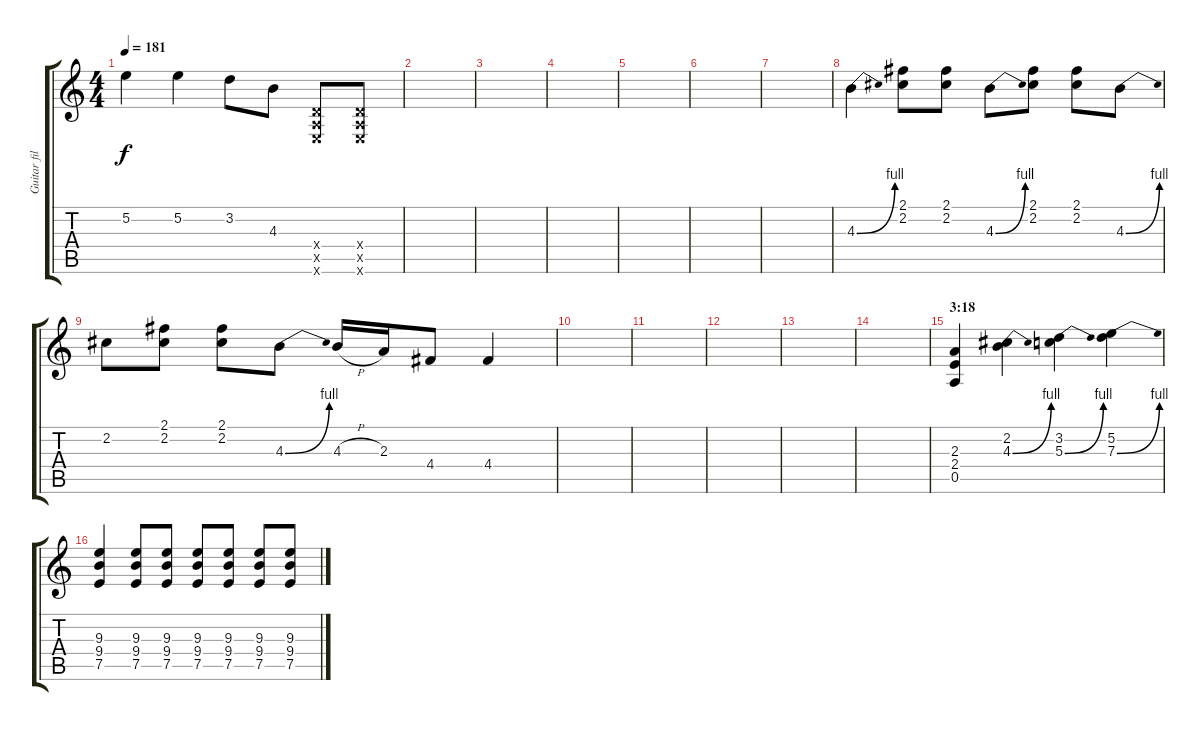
\track ("Guitar fills" "Guitar fil") {instrument distortionguitar}
\staff {score tabs}
\tuning (E4 B3 G3 D3 A2 E2) {hide}
\ts (4 4)
\tempo 181
\clef g2
\ks c
5.2.4{dy f} 5.2.4 3.2.8 4.3.8 (0.4{x} 0.5{x} 0.6{x}).8 (0.4{x} 0.5{x} 0.6{x}).8 |
|
|
|
|
|
|
4.3{be (bend 0 0 60 4)}.4 (2.1 2.2).8 (2.1 2.2).8 4.3{be (bend 0 0 60 4)}.8 (2.1 2.2).8 (2.1 2.2).8 4.3{be (bend 0 0 60 4)}.8 |
2.2.8 (2.1 2.2).8 (2.1 2.2).8 4.3{be (bend 0 0 60 4)}.8 4.3{h}.16 2.3.16 4.4.8 4.4.4 |
|
|
|
|
|
\section ("" "3:18")
(2.3 2.4 0.5).4 (2.2 4.3{be (bend 0 0 60 4)}).4 (3.2 5.3{be (bend 0 0 60 4)}).4 (5.2 7.3{be (bend 0 0 60 4)}).4 |
(9.3 9.4 7.5).4 (9.3 9.4 7.5).8 (9.3 9.4 7.5).8 (9.3 9.4 7.5).8 (9.3 9.4 7.5).8 (9.3 9.4 7.5).8 (9.3 9.4 7.5).8
